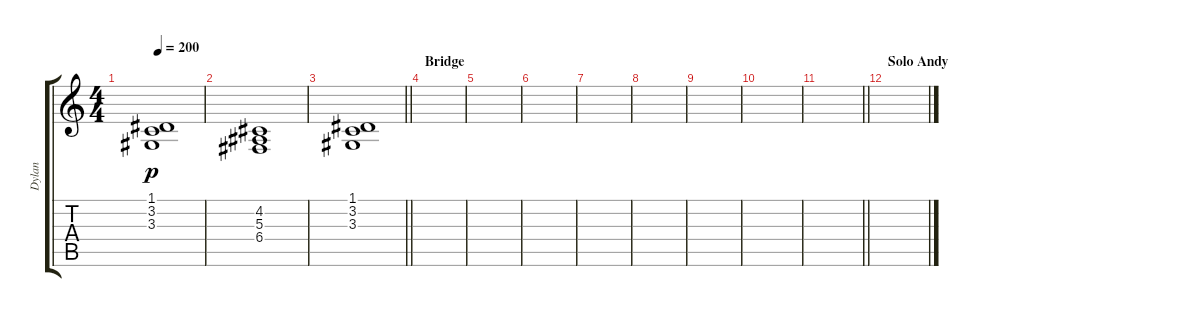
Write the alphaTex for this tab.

\track ("Dylan" "Dylan") {instrument pad2warm}
\staff {score tabs}
\tuning (D4 A3 F3 C3 G2 D2) {hide}
\ts (4 4)
\tempo 200
\clef g2
\ks c
(1.1 3.2 3.3).1{dy p volume 16} |
(4.2 5.3 6.4).1 |
\barLineRight lightlight
(1.1 3.2 3.3).1 |
\section ("" "Bridge")
|
|
|
|
|
|
|
\barLineRight lightlight
|
\section ("" "Solo Andy")
